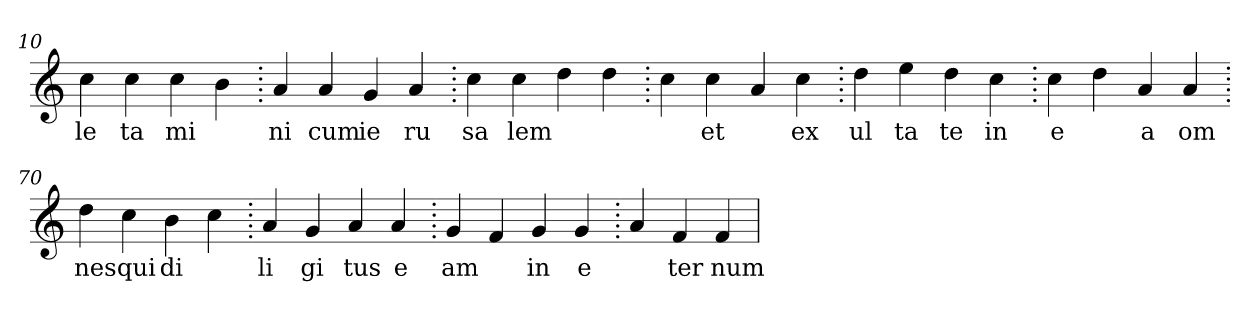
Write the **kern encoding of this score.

**kern	**text
*part1	*part1
*staff1	*staff1
*clefG2	*
=10.	=10.
4cc	le
4cc	ta
4cc	mi
4b	.
=20.	=20.
4a	ni
4a	cum
4g	ie
4a	ru
=30.	=30.
4cc	sa
4cc	lem
4dd	.
4dd	.
=40.	=40.
4cc	.
4cc	et
4a	.
4cc	ex
=50.	=50.
4dd	ul
4ee	ta
4dd	te
4cc	in
=60.	=60.
4cc	e
4dd	.
4a	a
4a	om
=70.	=70.
4dd	nes
4cc	qui
4b	di
4cc	.
=80.	=80.
4a	li
4g	gi
4a	tus
4a	e
=90.	=90.
4g	am
4f	.
4g	in
4g	e
=100.	=100.
4a	.
4f	ter
4f	num
=	=
*-	*-
